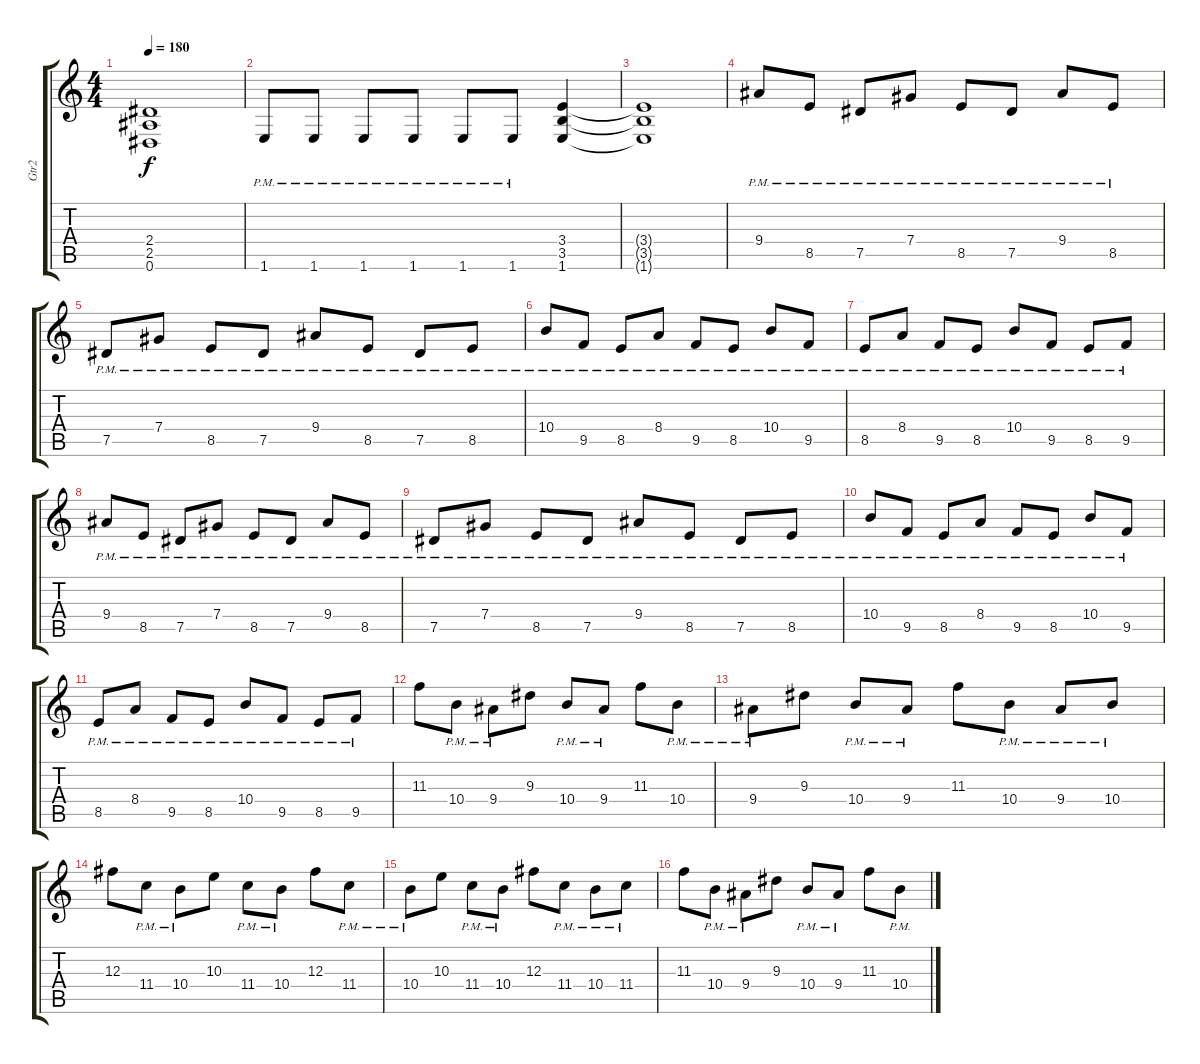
\track ("Gtr2" "Gtr2") {instrument electricguitarjazz}
\staff {score tabs}
\tuning (Eb4 Bb3 Gb3 Db3 Ab2 Eb2) {hide}
\ts (4 4)
\tempo 180
\clef g2
\ks c
(2.4{t} 2.5{t} 0.6{t}).1{dy f} |
1.6{pm}.8 1.6{pm}.8 1.6{pm}.8 1.6{pm}.8 1.6{pm}.8 1.6{pm}.8 (3.4 3.5 1.6).4 |
(3.4{t} 3.5{t} 1.6{t}).1 |
9.4{pm}.8 8.5{pm}.8 7.5{pm}.8 7.4{pm}.8 8.5{pm}.8 7.5{pm}.8 9.4{pm}.8 8.5{pm}.8 |
7.5{pm}.8 7.4{pm}.8 8.5{pm}.8 7.5{pm}.8 9.4{pm}.8 8.5{pm}.8 7.5{pm}.8 8.5{pm}.8 |
10.4{pm}.8 9.5{pm}.8 8.5{pm}.8 8.4{pm}.8 9.5{pm}.8 8.5{pm}.8 10.4{pm}.8 9.5{pm}.8 |
8.5{pm}.8 8.4{pm}.8 9.5{pm}.8 8.5{pm}.8 10.4{pm}.8 9.5{pm}.8 8.5{pm}.8 9.5{pm}.8 |
9.4{pm}.8 8.5{pm}.8 7.5{pm}.8 7.4{pm}.8 8.5{pm}.8 7.5{pm}.8 9.4{pm}.8 8.5{pm}.8 |
7.5{pm}.8 7.4{pm}.8 8.5{pm}.8 7.5{pm}.8 9.4{pm}.8 8.5{pm}.8 7.5{pm}.8 8.5{pm}.8 |
10.4{pm}.8 9.5{pm}.8 8.5{pm}.8 8.4{pm}.8 9.5{pm}.8 8.5{pm}.8 10.4{pm}.8 9.5{pm}.8 |
8.5{pm}.8 8.4{pm}.8 9.5{pm}.8 8.5{pm}.8 10.4{pm}.8 9.5{pm}.8 8.5{pm}.8 9.5{pm}.8 |
11.3.8 10.4{pm}.8 9.4{pm}.8 9.3.8 10.4{pm}.8 9.4{pm}.8 11.3.8 10.4{pm}.8 |
9.4{pm}.8 9.3.8 10.4{pm}.8 9.4{pm}.8 11.3.8 10.4{pm}.8 9.4{pm}.8 10.4{pm}.8 |
12.3.8 11.4{pm}.8 10.4{pm}.8 10.3.8 11.4{pm}.8 10.4{pm}.8 12.3.8 11.4{pm}.8 |
10.4{pm}.8 10.3.8 11.4{pm}.8 10.4{pm}.8 12.3.8 11.4{pm}.8 10.4{pm}.8 11.4{pm}.8 |
11.3.8 10.4{pm}.8 9.4{pm}.8 9.3.8 10.4{pm}.8 9.4{pm}.8 11.3.8 10.4{pm}.8
